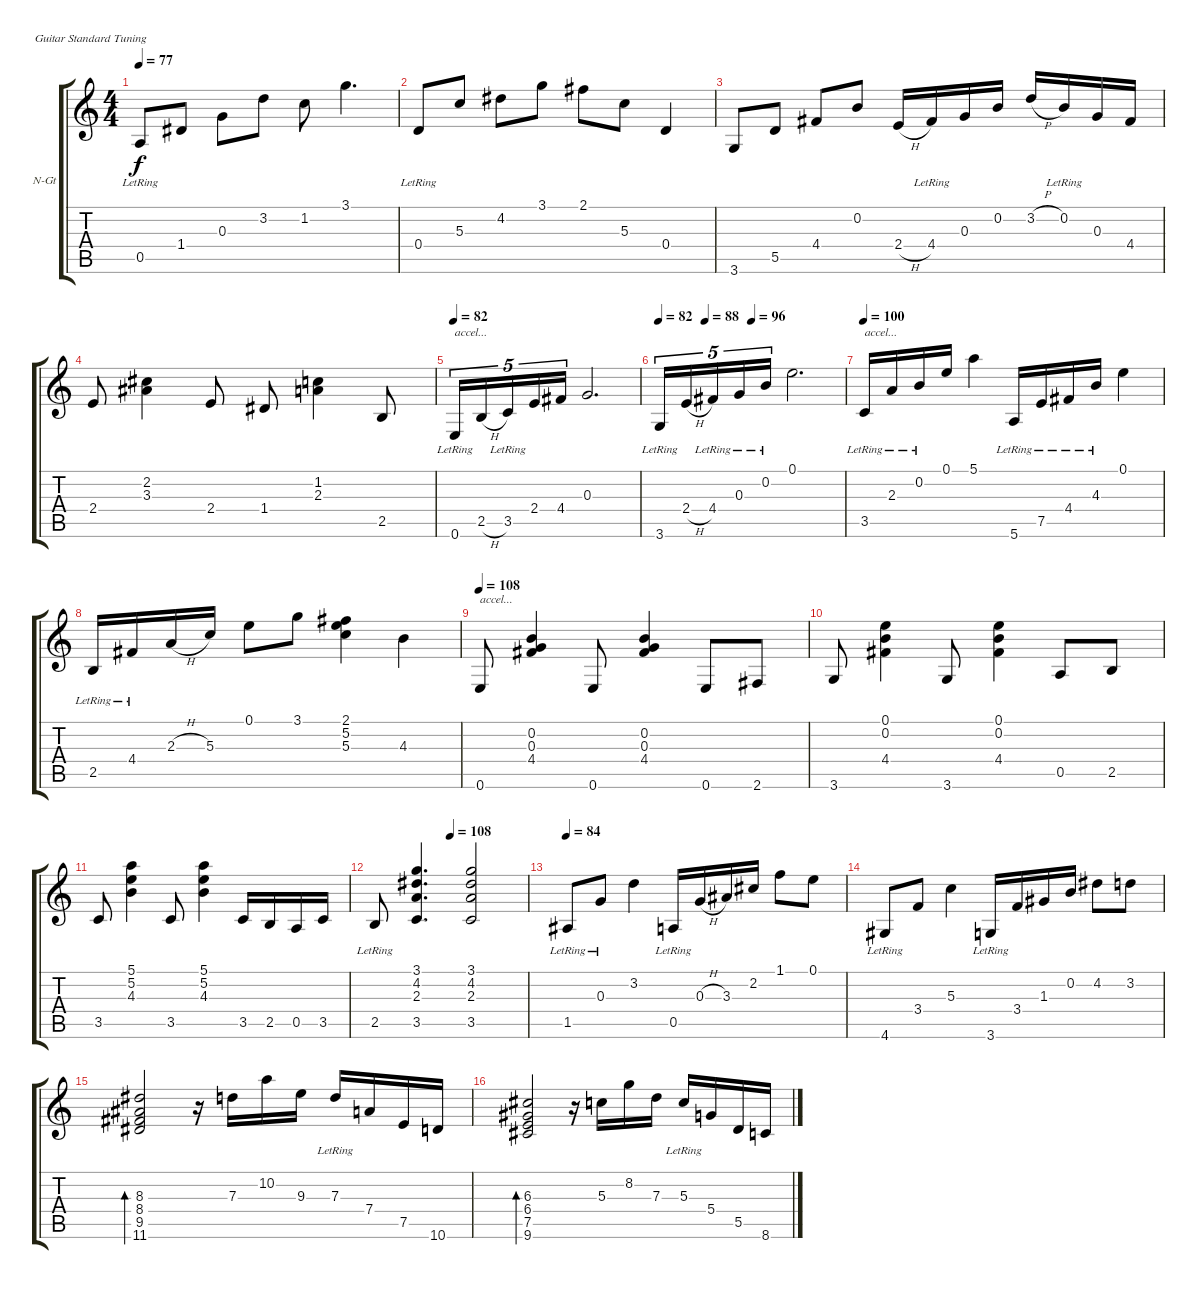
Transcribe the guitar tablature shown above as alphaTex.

\bracketExtendMode groupsimilarinstruments
\firstSystemTrackNameOrientation horizontal
\otherSystemsTrackNameOrientation horizontal
\track ("Guitare" "N-Gt") {instrument acousticguitarnylon}
\staff {score tabs}
\tuning (E4 B3 G3 D3 A2 E2)
\ts (4 4)
\tempo 77
\clef g2
\ks c
0.5{lr}.8{dy f} 1.4.8 0.3.8 3.2.8 1.2.8 3.1.4{d} |
0.4{lr}.8 5.3.8 4.2.8 3.1.8 2.1.8 5.3.8 0.4.4 |
3.6.8 5.5.8 4.4.8 0.2.8 2.4{h}.16 4.4{lr}.16 0.3.16 0.2.16 3.2{h}.16 0.2{lr}.16 0.3.16 4.4.16 |
2.4.8 (2.2 3.3).4 2.4.8 1.4.8 (1.2 2.3).4 2.5.8 |
\section ("" "")
\tempo 82
0.6{lr}.16{tu (5 4) txt "accel..."} 2.5{h}.16{tu (5 4)} 3.5{lr}.16{tu (5 4)} 2.4.16{tu (5 4)} 4.4.16{tu (5 4)} 0.3.2{d} |
\tempo 82
\tempo (88 0.25)
\tempo (96 0.5)
3.6{lr}.16{tu (5 4)} 2.4{h}.16{tu (5 4)} 4.4{lr}.16{tu (5 4)} 0.3{lr}.16{tu (5 4)} 0.2{lr}.16{tu (5 4)} 0.1.2{d} |
\tempo 100
3.5{lr}.16{txt "accel..."} 2.3{lr}.16 0.2{lr}.16 0.1.16 5.1.4 5.6{lr}.16 7.5{lr}.16 4.4{lr}.16 4.3{lr}.16 0.1.4 |
2.5{lr}.16 4.4{lr}.16 2.3{h}.16 5.3.16 0.1.8 3.1.8 (2.1 5.2 5.3).4 4.3.4 |
\tempo 108
0.6.8{txt "accel..."} (0.2 0.3 4.4).4 0.6.8 (0.2 0.3 4.4).4 0.6.8 2.6.8 |
3.6.8 (0.1 0.2 4.4).4 3.6.8 (0.1 0.2 4.4).4 0.5.8 2.5.8 |
3.5.8 (5.1 5.2 4.3).4 3.5.8 (5.1 5.2 4.3).4 3.5.16 2.5.16 0.5.16 3.5.16 |
\tempo (108 0.5)
2.5{lr}.8 (3.1 4.2 2.3 3.5).4{d} (3.1 4.2 2.3 3.5).2 |
\tempo 84
1.5{lr}.8 0.3{lr}.8 3.2.4 0.5{lr}.16 0.3{h}.16 3.3.16 2.2.16 1.1.8 0.1.8 |
4.6{lr}.8 3.4.8 5.3.4 3.6{lr}.16 3.4.16 1.3.16 0.2.16 4.2.8 3.2.8 |
(8.3 8.4 9.5 11.6).2{bd 240} r.16 7.3.16 10.2.16 9.3.16 7.3{lr}.16 7.4.16 7.5.16 10.6.16 |
(6.3 6.4 7.5 9.6).2{bd 240} r.16 5.3.16 8.2.16 7.3.16 5.3{lr}.16 5.4.16 5.5.16 8.6.16
